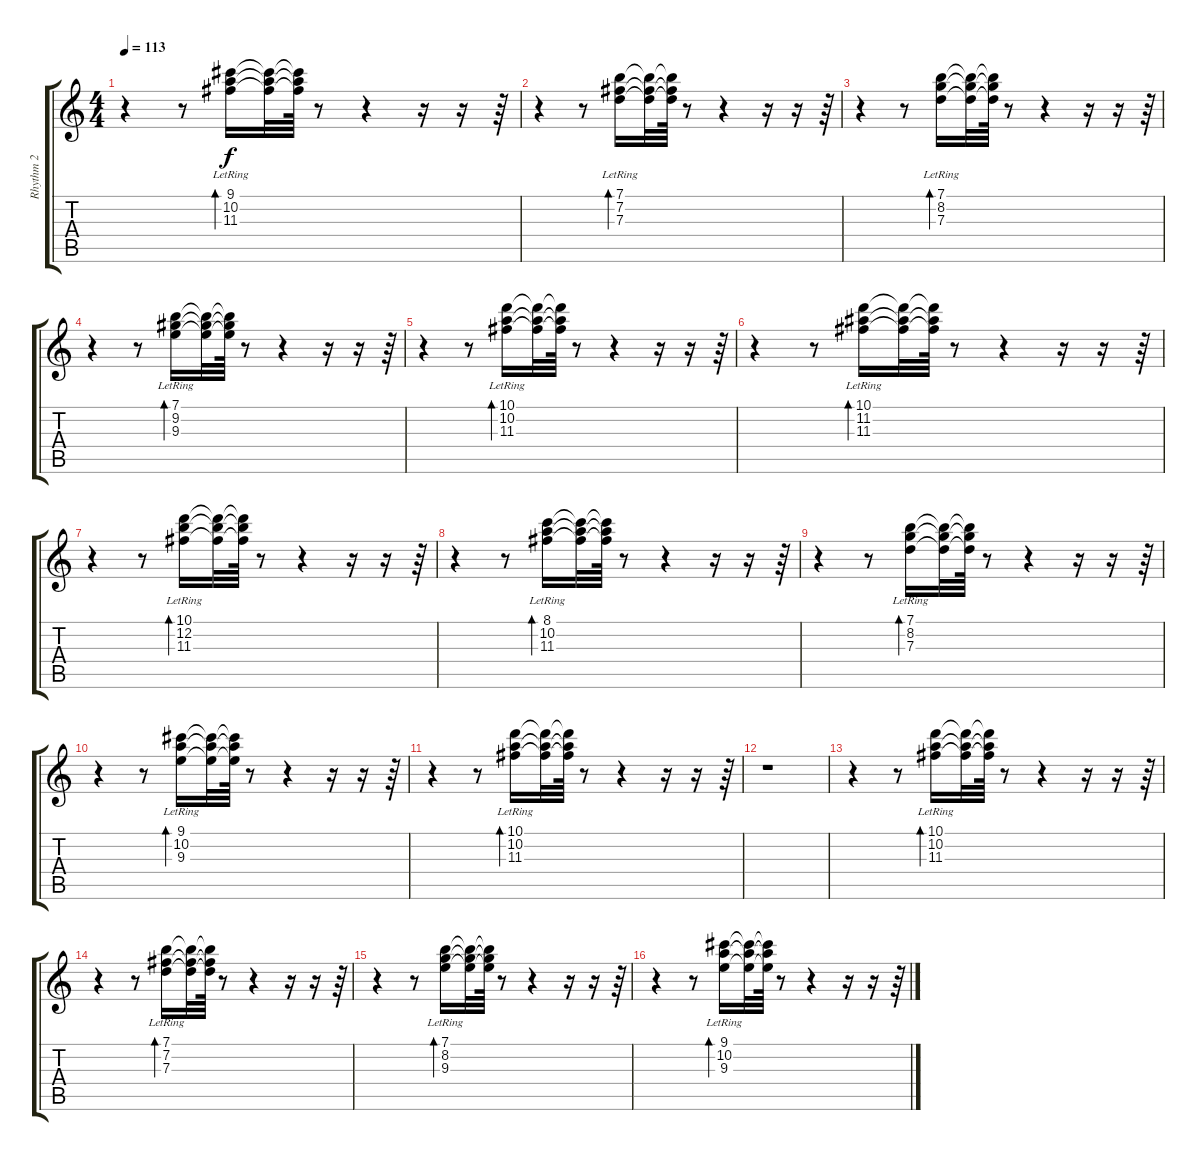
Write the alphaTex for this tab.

\track ("Rhythm 2" "Rhythm 2") {instrument acousticguitarsteel}
\staff {score tabs}
\tuning (E4 B3 G3 D3 A2 E2) {hide}
\ts (4 4)
\tempo 113
\clef g2
\ks c
r.4{dy f} r.8 (9.1{lr} 10.2 11.3).16{bd 30} (9.1{t} 10.2{t} 11.3{t}).32 (9.1{t} 10.2{t} 11.3{t}).64 r.8 r.4 r.16 r.16 r.64 |
r.4 r.8 (7.1{lr} 7.2 7.3).16{bd 30} (7.1{t} 7.2{t} 7.3{t}).32 (7.1{t} 7.2{t} 7.3{t}).64 r.8 r.4 r.16 r.16 r.64 |
r.4 r.8 (7.1{lr} 8.2 7.3).16{bd 30} (7.1{t} 8.2{t} 7.3{t}).32 (7.1{t} 8.2{t} 7.3{t}).64 r.8 r.4 r.16 r.16 r.64 |
r.4 r.8 (7.1{lr} 9.2 9.3).16{bd 30} (7.1{t} 9.2{t} 9.3{t}).32 (7.1{t} 9.2{t} 9.3{t}).64 r.8 r.4 r.16 r.16 r.64 |
r.4 r.8 (10.1{lr} 10.2 11.3).16{bd 30} (10.1{t} 10.2{t} 11.3{t}).32 (10.1{t} 10.2{t} 11.3{t}).64 r.8 r.4 r.16 r.16 r.64 |
r.4 r.8 (10.1{lr} 11.2 11.3).16{bd 30} (10.1{t} 11.2{t} 11.3{t}).32 (10.1{t} 11.2{t} 11.3{t}).64 r.8 r.4 r.16 r.16 r.64 |
r.4 r.8 (10.1{lr} 12.2 11.3).16{bd 30} (10.1{t} 12.2{t} 11.3{t}).32 (10.1{t} 12.2{t} 11.3{t}).64 r.8 r.4 r.16 r.16 r.64 |
r.4 r.8 (8.1{lr} 10.2 11.3).16{bd 30} (8.1{t} 10.2{t} 11.3{t}).32 (8.1{t} 10.2{t} 11.3{t}).64 r.8 r.4 r.16 r.16 r.64 |
r.4 r.8 (7.1{lr} 8.2 7.3).16{bd 30} (7.1{t} 8.2{t} 7.3{t}).32 (7.1{t} 8.2{t} 7.3{t}).64 r.8 r.4 r.16 r.16 r.64 |
r.4 r.8 (9.1{lr} 10.2 9.3).16{bd 30} (9.1{t} 10.2{t} 9.3{t}).32 (9.1{t} 10.2{t} 9.3{t}).64 r.8 r.4 r.16 r.16 r.64 |
r.4 r.8 (10.1{lr} 10.2 11.3).16{bd 30} (10.1{t} 10.2{t} 11.3{t}).32 (10.1{t} 10.2{t} 11.3{t}).64 r.8 r.4 r.16 r.16 r.64 |
r.1 |
r.4 r.8 (10.1{lr} 10.2 11.3).16{bd 30} (10.1{t} 10.2{t} 11.3{t}).32 (10.1{t} 10.2{t} 11.3{t}).64 r.8 r.4 r.16 r.16 r.64 |
r.4 r.8 (7.1{lr} 7.2 7.3).16{bd 30} (7.1{t} 7.2{t} 7.3{t}).32 (7.1{t} 7.2{t} 7.3{t}).64 r.8 r.4 r.16 r.16 r.64 |
r.4 r.8 (7.1{lr} 8.2 9.3).16{bd 30} (7.1{t} 8.2{t} 9.3{t}).32 (7.1{t} 8.2{t} 9.3{t}).64 r.8 r.4 r.16 r.16 r.64 |
r.4 r.8 (9.1{lr} 10.2 9.3).16{bd 30} (9.1{t} 10.2{t} 9.3{t}).32 (9.1{t} 10.2{t} 9.3{t}).64 r.8 r.4 r.16 r.16 r.64
